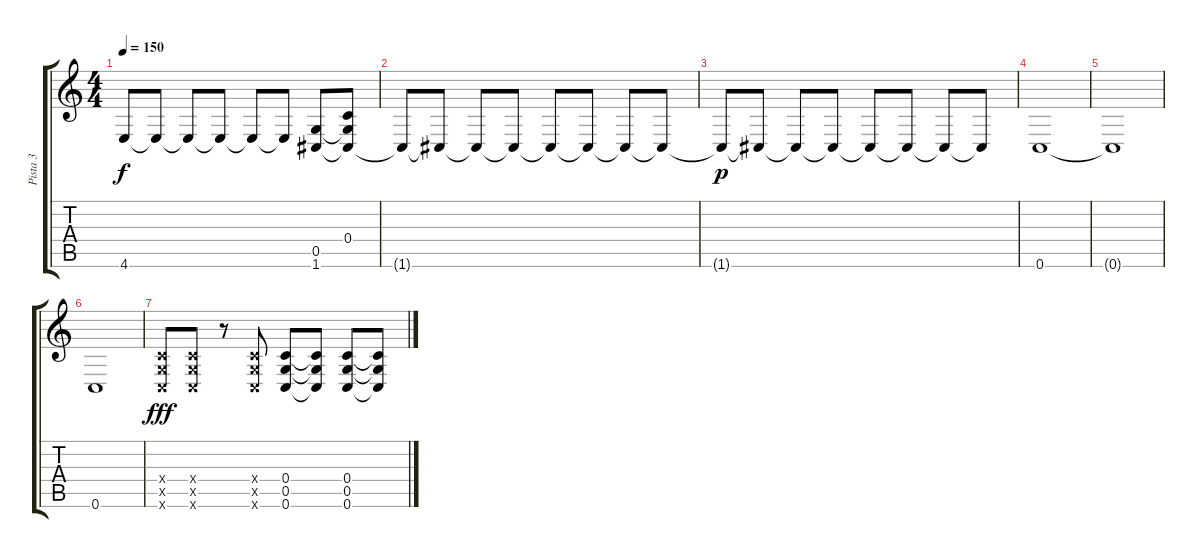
\track ("Pista 3" "Pista 3") {instrument overdrivenguitar}
\staff {score tabs}
\tuning (E4 C4 G3 C3 G2 C2) {hide}
\ts (4 4)
\tempo 150
\clef g2
\ks c
4.6{t}.8{dy f} 4.6{t}.8 4.6{t}.8 4.6{t}.8 4.6{t}.8 4.6{t}.8 (0.5{t} 1.6).8 (0.4{t} 0.5{t} 1.6{t}).8 |
1.6{t}.8 1.6{t}.8 1.6{t}.8 1.6{t}.8 1.6{t}.8 1.6{t}.8 1.6{t}.8 1.6{t}.8 |
1.6{t}.8{dy p} 1.6{t}.8 1.6{t}.8 1.6{t}.8 1.6{t}.8 1.6{t}.8 1.6{t}.8 1.6{t}.8 |
0.6.1 |
0.6{t}.1 |
0.6.1 |
(0.4{x} 0.5{x} 0.6{x}).8{dy fff volume 3} (0.4{x} 0.5{x} 0.6{x}).8 r.8 (0.4{x} 0.5{x} 0.6{x}).8 (0.4 0.5 0.6).8 (0.4{t} 0.5{t} 0.6{t}).8 (0.4 0.5 0.6).8 (0.4{t} 0.5{t} 0.6{t}).8
